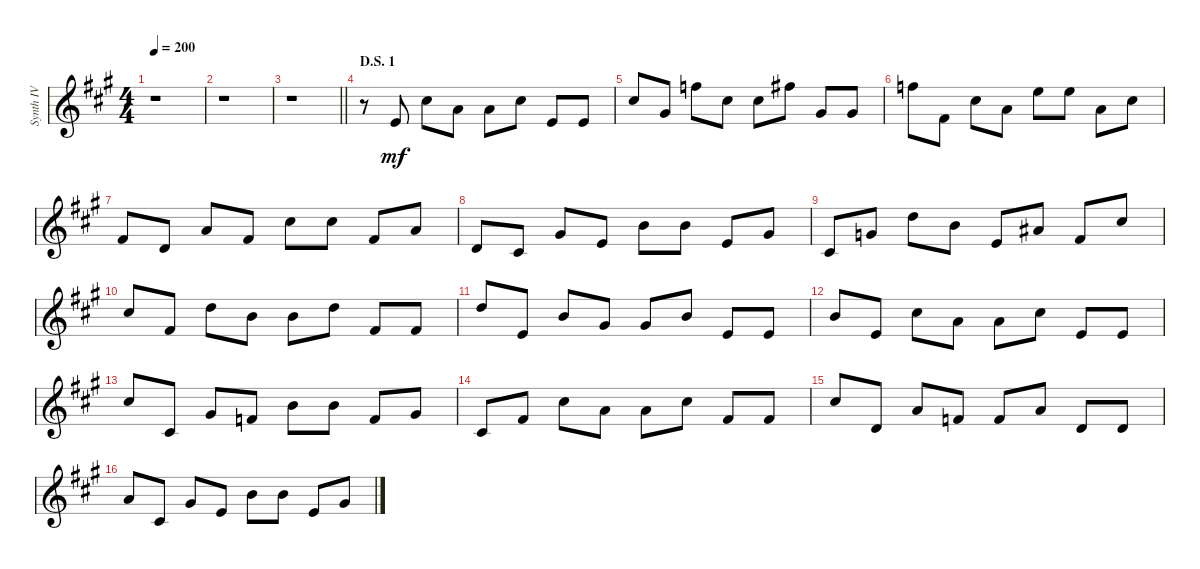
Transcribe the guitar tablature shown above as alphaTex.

\track ("Synth IV" "Synth IV") {instrument fx1rain}
\staff {score}
\tuning (E4 B3 G3 D3 A2 E2 B1) {hide}
\ts (4 4)
\tempo 200
\clef g2
\ks a
r.1{dy mf} |
r.1 |
\barLineRight lightlight
r.1 |
\section ("" "D.S. 1")
r.8 0.1.8 9.1.8 5.1.8 5.1.8 9.1.8 0.1.8 0.1.8 |
9.1.8 4.1.8 13.1.8 9.1.8 9.1.8 14.1.8 4.1.8 4.1.8 |
13.1.8 2.1.8 9.1.8 5.1.8 12.1.8 12.1.8 5.1.8 9.1.8 |
2.1.8 3.2.8 5.1.8 2.1.8 9.1.8 9.1.8 2.1.8 5.1.8 |
3.2.8 2.2.8 4.1.8 0.1.8 7.1.8 7.1.8 0.1.8 4.1.8 |
2.2.8 3.1.8 10.1.8 7.1.8 0.1.8 6.1.8 2.1.8 9.1.8 |
9.1.8 2.1.8 10.1.8 7.1.8 7.1.8 10.1.8 2.1.8 2.1.8 |
10.1.8 0.1.8 7.1.8 4.1.8 4.1.8 7.1.8 0.1.8 0.1.8 |
7.1.8 0.1.8 9.1.8 5.1.8 5.1.8 9.1.8 0.1.8 0.1.8 |
9.1.8 2.2.8 4.1.8 1.1.8 7.1.8 7.1.8 1.1.8 4.1.8 |
2.2.8 2.1.8 9.1.8 5.1.8 5.1.8 9.1.8 2.1.8 2.1.8 |
9.1.8 3.2.8 5.1.8 1.1.8 1.1.8 5.1.8 3.2.8 3.2.8 |
5.1.8 2.2.8 4.1.8 0.1.8 7.1.8 7.1.8 0.1.8 4.1.8
